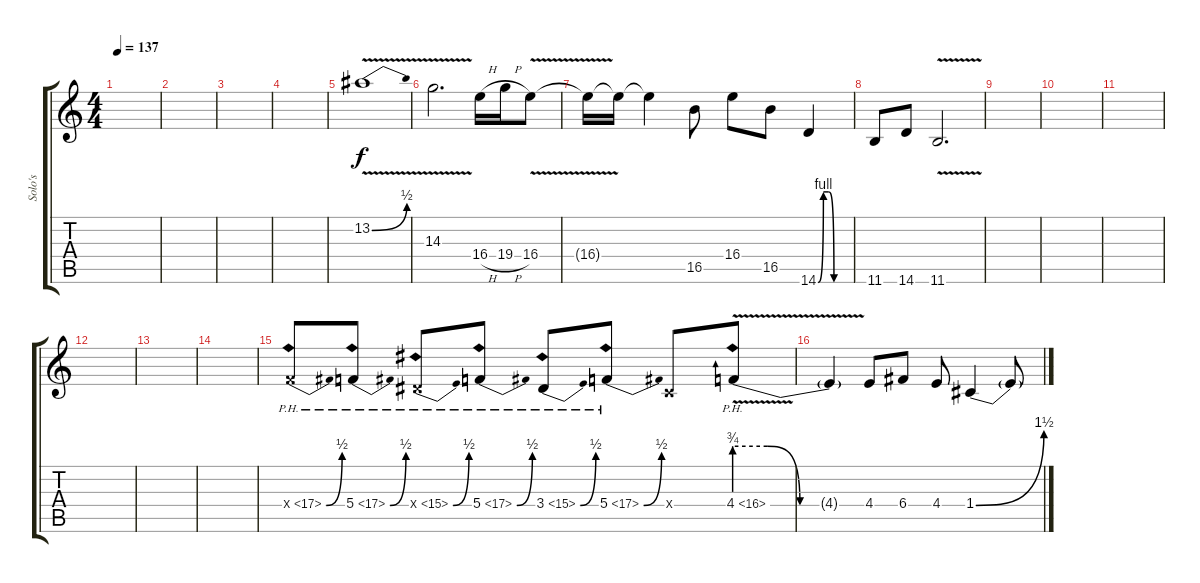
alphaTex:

\track ("Solo's" "Solo's") {instrument overdrivenguitar}
\staff {score tabs}
\tuning (D4 A3 F3 C3 G2 C2) {hide}
\ts (4 4)
\tempo 137
\clef g2
\ks c
|
|
|
|
13.2{be (bend 0 0 60 2) v}.1 |
14.3{v}.2{d} 16.4{h}.16 19.4{h}.16 16.4{v}.8 |
16.4{t}.16 16.4{t}.16 16.4{t}.4 16.5.8 16.4.8 16.5.8 14.6{be (custom 0 0 10 4 20 4 30 0 60 0)}.4 |
11.6.8 14.6.8 11.6{v}.2{d} |
|
|
|
|
|
|
5.4{be (bend 0 0 60 2) ph 12 x}.8 5.4{be (bend 0 0 60 2) ph 12}.8 3.4{be (bend 0 0 60 2) ph 12 x}.8 5.4{be (bend 0 0 60 2) ph 12}.8 3.4{be (bend 0 0 60 2) ph 12}.8 5.4{be (bend 0 0 60 2) ph 12}.8 0.4{x}.8 4.4{be (custom 0 3 15 3 30 0 60 0) ph 12 v}.8 |
4.4{t}.4 4.4.8 6.4.8 4.4.8 1.4{be (bend 0 0 60 6)}.4 1.4{t}.8
